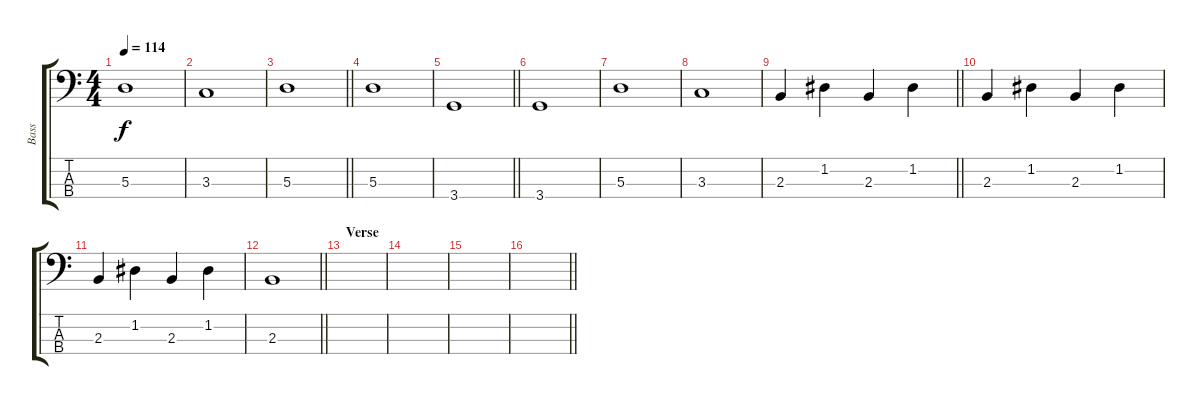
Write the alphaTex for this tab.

\track ("Bass" "Bass") {instrument electricbassfinger}
\staff {score tabs}
\tuning (G2 D2 A1 E1) {hide}
\ts (4 4)
\tempo 114
\clef f4
\ks c
5.3.1{dy f} |
3.3.1 |
\barLineRight lightlight
5.3.1 |
5.3.1 |
\barLineRight lightlight
3.4.1 |
3.4.1 |
5.3.1 |
3.3.1 |
\barLineRight lightlight
2.3.4 1.2.4 2.3.4 1.2.4 |
2.3.4 1.2.4 2.3.4 1.2.4 |
2.3.4 1.2.4 2.3.4 1.2.4 |
\barLineRight lightlight
2.3.1 |
\section ("" "Verse")
|
|
|
\barLineRight lightlight
